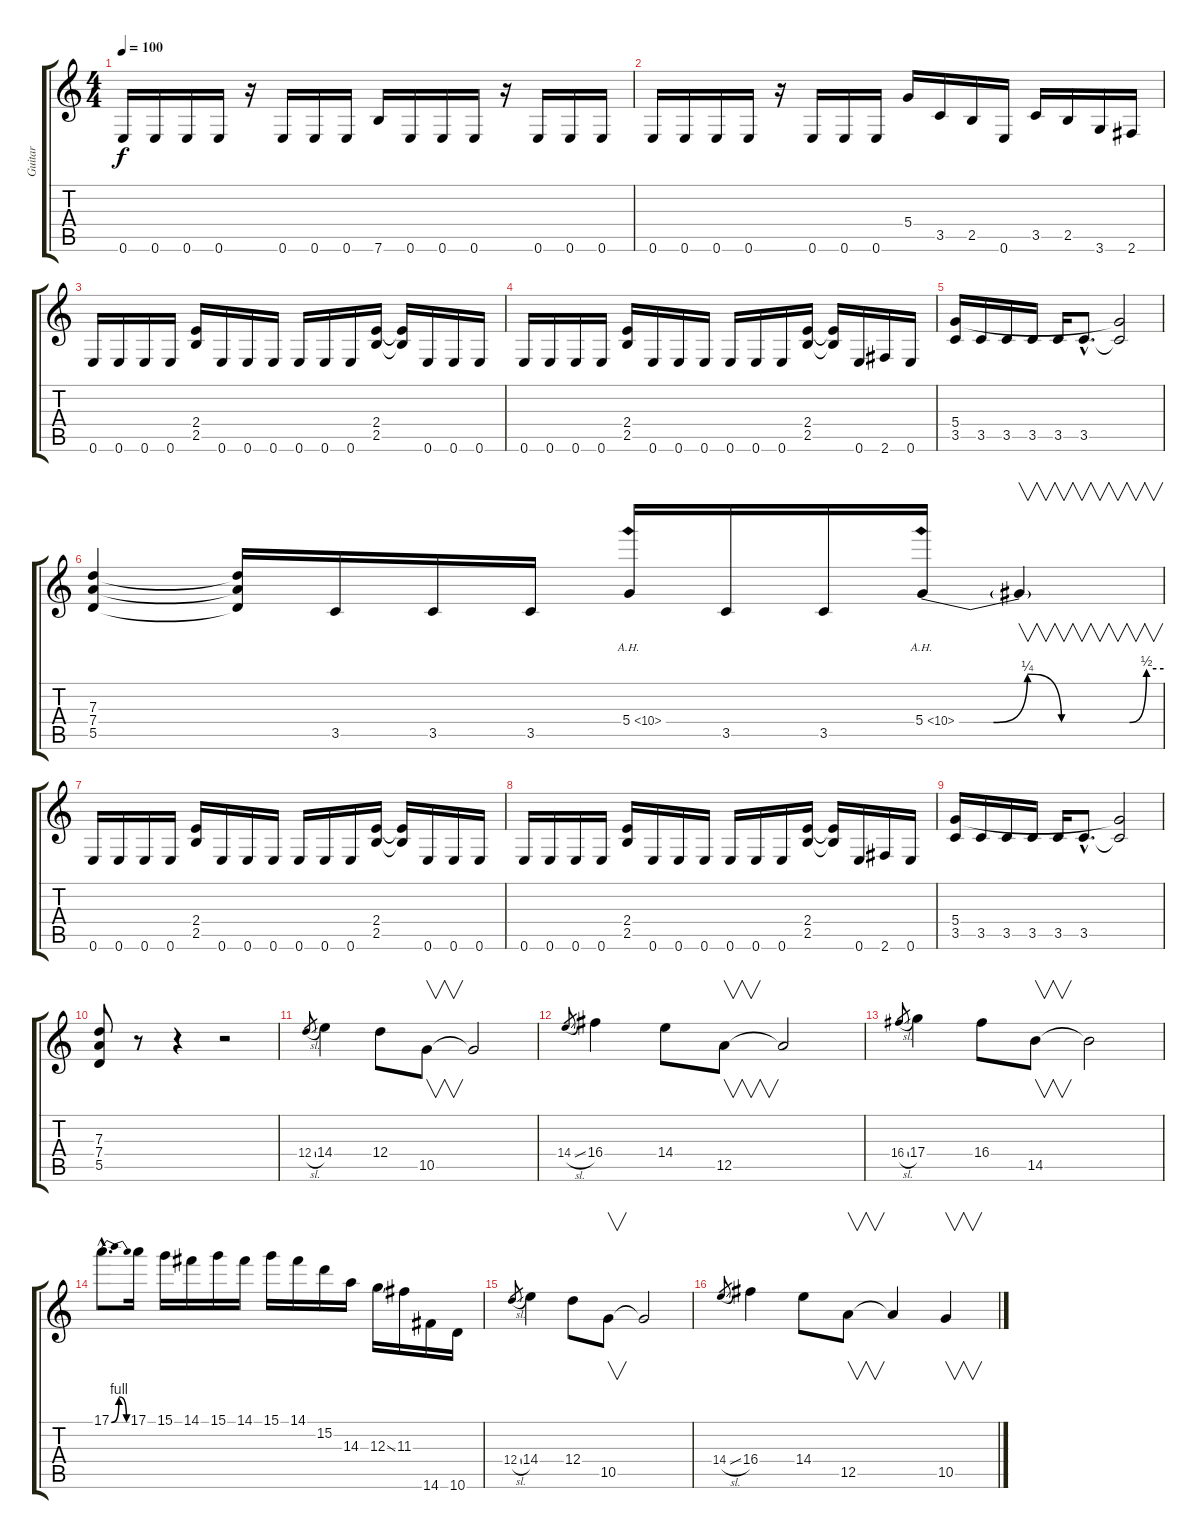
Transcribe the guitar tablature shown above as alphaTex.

\track ("Guitar" "Guitar") {instrument distortionguitar}
\staff {score tabs}
\tuning (E4 B3 G3 D3 A2 E2) {hide}
\ts (4 4)
\tempo 100
\clef g2
\ks c
0.6.16{dy f} 0.6.16 0.6.16 0.6.16 r.16 0.6.16 0.6.16 0.6.16 7.6.16 0.6.16 0.6.16 0.6.16 r.16 0.6.16 0.6.16 0.6.16 |
0.6.16 0.6.16 0.6.16 0.6.16 r.16 0.6.16 0.6.16 0.6.16 5.4.16 3.5.16 2.5.16 0.6.16 3.5.16 2.5.16 3.6.16 2.6.16 |
0.6.16 0.6.16 0.6.16 0.6.16 (2.4 2.5).16 0.6.16 0.6.16 0.6.16 0.6.16 0.6.16 0.6.16 (2.4 2.5).16 (2.4{t} 2.5{t}).16 0.6.16 0.6.16 0.6.16 |
0.6.16 0.6.16 0.6.16 0.6.16 (2.4 2.5).16 0.6.16 0.6.16 0.6.16 0.6.16 0.6.16 0.6.16 (2.4 2.5).16 (2.4{t} 2.5{t}).16 0.6.16 2.6.16 0.6.16 |
(5.4 3.5).16 3.5.16 3.5.16 3.5.16 3.5.16 3.5{hac}.8{d} (5.4{t} 3.5{t}).2 |
(7.3 7.4 5.5).4 (7.3{t} 7.4{t} 5.5{t}).16 3.5.16 3.5.16 3.5.16 5.4{ah 5}.16 3.5.16 3.5.16 5.4{be (custom 0 0 10 0 20 1 30 0 50 0 55 2 60 2) ah 5}.16 5.4{t}.4{v} |
0.6.16 0.6.16 0.6.16 0.6.16 (2.4 2.5).16 0.6.16 0.6.16 0.6.16 0.6.16 0.6.16 0.6.16 (2.4 2.5).16 (2.4{t} 2.5{t}).16 0.6.16 0.6.16 0.6.16 |
0.6.16 0.6.16 0.6.16 0.6.16 (2.4 2.5).16 0.6.16 0.6.16 0.6.16 0.6.16 0.6.16 0.6.16 (2.4 2.5).16 (2.4{t} 2.5{t}).16 0.6.16 2.6.16 0.6.16 |
(5.4 3.5).16 3.5.16 3.5.16 3.5.16 3.5.16 3.5{hac}.8{d} (5.4{t} 3.5{t}).2 |
(7.3 7.4 5.5).8 r.8 r.4 r.2 |
12.4{sl}.8{gr} 14.4.4{instrument distortionguitar} 12.4.8 10.5.8{v} 10.5{t}.2 |
14.4{sl}.8{gr} 16.4.4 14.4.8 12.5.8{v} 12.5{t}.2 |
16.4{sl}.8{gr} 17.4.4 16.4.8 14.5.8{v} 14.5{t}.2 |
17.1{be (bendrelease 0 0 15 4 30 4 60 0) hac}.8{d} 17.1.16 15.1.16 14.1.16 15.1.16 14.1.16 15.1.16 14.1.16 15.2.16 14.3.16 12.3{ss}.16 11.3.16 14.6.16 10.6.16 |
12.4{sl}.8{gr} 14.4.4 12.4.8 10.5.8{v} 10.5{t}.2 |
14.4{sl}.8{gr} 16.4.4 14.4.8 12.5.8{v} 12.5{t}.4 10.5.4{v}
